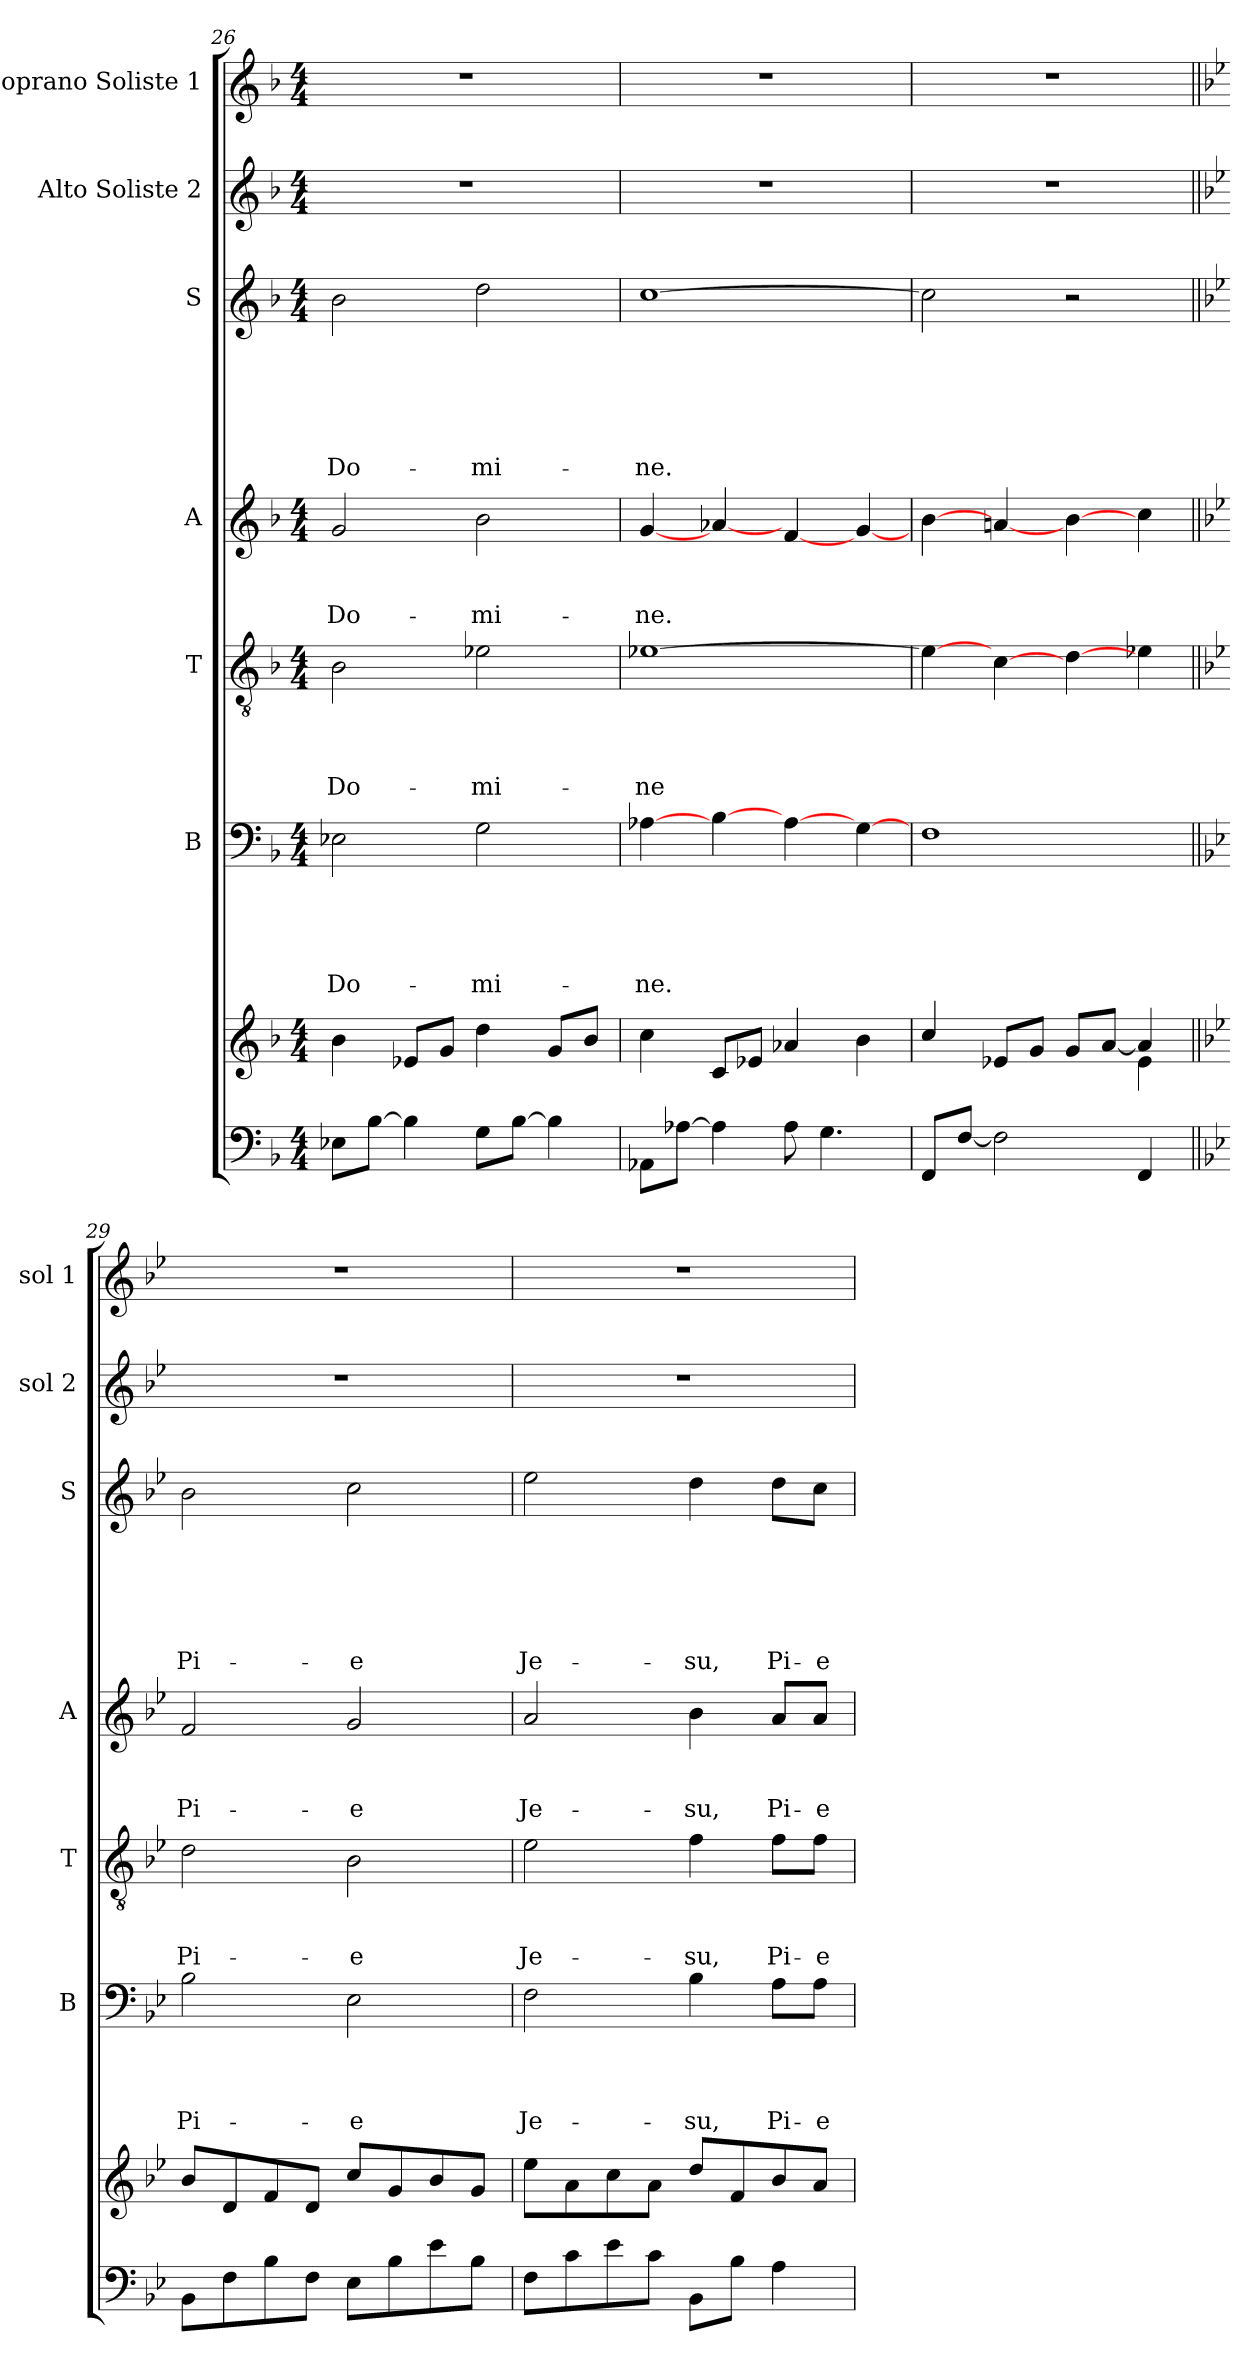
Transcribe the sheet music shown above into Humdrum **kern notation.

**kern	**kern	**kern	**text	**text	**text	**text	**text	**kern	**text	**text	**text	**text	**kern	**text	**text	**text	**kern	**text	**text	**text	**text	**text	**text	**kern	**kern
*part7	*part7	*part6	*part6	*part6	*part6	*part6	*part6	*part5	*part5	*part5	*part5	*part5	*part4	*part4	*part4	*part4	*part3	*part3	*part3	*part3	*part3	*part3	*part3	*part2	*part1
*staff8	*staff7	*staff6	*staff6	*staff6	*staff6	*staff6	*staff6	*staff5	*staff5	*staff5	*staff5	*staff5	*staff4	*staff4	*staff4	*staff4	*staff3	*staff3	*staff3	*staff3	*staff3	*staff3	*staff3	*staff2	*staff1
*	*	*I"B	*	*	*	*	*	*I"T	*	*	*	*	*I"A	*	*	*	*I"S	*	*	*	*	*	*	*I"Alto Soliste 2	*I"Soprano Soliste 1
*	*	*I'B	*	*	*	*	*	*I'T	*	*	*	*	*I'A	*	*	*	*I'S	*	*	*	*	*	*	*I'sol 2	*I'sol 1
*clefF4	*clefG2	*clefF4	*	*	*	*	*	*clefGv2	*	*	*	*	*clefG2	*	*	*	*clefG2	*	*	*	*	*	*	*clefG2	*clefG2
*k[b-]	*k[b-]	*k[b-]	*	*	*	*	*	*k[b-]	*	*	*	*	*k[b-]	*	*	*	*k[b-]	*	*	*	*	*	*	*k[b-]	*k[b-]
*F:	*F:	*F:	*	*	*	*	*	*F:	*	*	*	*	*F:	*	*	*	*F:	*	*	*	*	*	*	*F:	*F:
*M4/4	*M4/4	*M4/4	*	*	*	*	*	*M4/4	*	*	*	*	*M4/4	*	*	*	*M4/4	*	*	*	*	*	*	*M4/4	*M4/4
=26	=26	=26	=26	=26	=26	=26	=26	=26	=26	=26	=26	=26	=26	=26	=26	=26	=26	=26	=26	=26	=26	=26	=26	=26	=26
!	!	!	!	!	!	!	!LO:LY:b	!	!	!	!	!LO:LY:b	!	!	!	!LO:LY:b	!	!	!	!	!	!	!LO:LY:b	!	!
8E-X\L	4b-\	2E-X\	.	.	.	.	Do-	2B-\	.	.	.	Do-	2g/	.	.	Do-	2b-\	.	.	.	.	.	Do-	1r	1r
[8B-\J	.	.	.	.	.	.	.	.	.	.	.	.	.	.	.	.	.	.	.	.	.	.	.	.	.
4B-\]	8e-X/L	.	.	.	.	.	.	.	.	.	.	.	.	.	.	.	.	.	.	.	.	.	.	.	.
.	8g/J	.	.	.	.	.	.	.	.	.	.	.	.	.	.	.	.	.	.	.	.	.	.	.	.
!	!	!	!	!	!	!	!LO:LY:b	!	!	!	!	!LO:LY:b	!	!	!	!LO:LY:b	!	!	!	!	!	!	!LO:LY:b	!	!
8G\L	4dd\	2G\	.	.	.	.	-mi-	2e-X\	.	.	.	-mi-	2b-\	.	.	-mi-	2dd\	.	.	.	.	.	-mi-	.	.
[8B-\J	.	.	.	.	.	.	.	.	.	.	.	.	.	.	.	.	.	.	.	.	.	.	.	.	.
4B-\]	8g/L	.	.	.	.	.	.	.	.	.	.	.	.	.	.	.	.	.	.	.	.	.	.	.	.
.	8b-/J	.	.	.	.	.	.	.	.	.	.	.	.	.	.	.	.	.	.	.	.	.	.	.	.
=27	=27	=27	=27	=27	=27	=27	=27	=27	=27	=27	=27	=27	=27	=27	=27	=27	=27	=27	=27	=27	=27	=27	=27	=27	=27
!	!	!	!	!	!	!	!LO:LY:b	!	!	!	!	!LO:LY:b	!	!	!	!LO:LY:b	!	!	!	!	!	!	!LO:LY:b	!	!
8AA-X\L	4cc\	[4A-X\	.	.	.	.	-ne.	[1e-X	.	.	.	-ne	[4g/	.	.	-ne.	[1cc	.	.	.	.	.	-ne.	1r	1r
[8A-X\J	.	.	.	.	.	.	.	.	.	.	.	.	.	.	.	.	.	.	.	.	.	.	.	.	.
4A-\]	8c/L	[4B-\	.	.	.	.	.	.	.	.	.	.	[4a-X/	.	.	.	.	.	.	.	.	.	.	.	.
.	8e-X/J	.	.	.	.	.	.	.	.	.	.	.	.	.	.	.	.	.	.	.	.	.	.	.	.
8A-\	4a-X/	[4A-\	.	.	.	.	.	.	.	.	.	.	[4f/	.	.	.	.	.	.	.	.	.	.	.	.
4.G\	.	.	.	.	.	.	.	.	.	.	.	.	.	.	.	.	.	.	.	.	.	.	.	.	.
.	4b-\	[4G\	.	.	.	.	.	.	.	.	.	.	[4g/	.	.	.	.	.	.	.	.	.	.	.	.
=28	=28	=28	=28	=28	=28	=28	=28	=28	=28	=28	=28	=28	=28	=28	=28	=28	=28	=28	=28	=28	=28	=28	=28	=28	=28
*	*^	*	*	*	*	*	*	*	*	*	*	*	*	*	*	*	*	*	*	*	*	*	*	*	*
8FF/L	4cc/	2ryy	1F	.	.	.	.	.	4e-\_	.	.	.	.	[4b-\	.	.	.	2cc\]	.	.	.	.	.	.	1r	1r
[8F/J	.	.	.	.	.	.	.	.	.	.	.	.	.	.	.	.	.	.	.	.	.	.	.	.	.	.
2F\]	8e-X/L	.	.	.	.	.	.	.	[4c\	.	.	.	.	[4ani/	.	.	.	.	.	.	.	.	.	.	.	.
.	8g/J	.	.	.	.	.	.	.	.	.	.	.	.	.	.	.	.	.	.	.	.	.	.	.	.	.
.	8g/L	4ryy	.	.	.	.	.	.	[4d\	.	.	.	.	[4b-\	.	.	.	2r	.	.	.	.	.	.	.	.
.	[>8a/J	.	.	.	.	.	.	.	.	.	.	.	.	.	.	.	.	.	.	.	.	.	.	.	.	.
4FF/	4a/]	4e-\	.	.	.	.	.	.	4e-X\	.	.	.	.	4cc\	.	.	.	.	.	.	.	.	.	.	.	.
*	*v	*v	*	*	*	*	*	*	*	*	*	*	*	*	*	*	*	*	*	*	*	*	*	*	*	*
=29||	=29||	=29||	=29||	=29||	=29||	=29||	=29||	=29||	=29||	=29||	=29||	=29||	=29||	=29||	=29||	=29||	=29||	=29||	=29||	=29||	=29||	=29||	=29||	=29||	=29||
*k[b-e-]	*k[b-e-]	*k[b-e-]	*	*	*	*	*	*k[b-e-]	*	*	*	*	*k[b-e-]	*	*	*	*k[b-e-]	*	*	*	*	*	*	*k[b-e-]	*k[b-e-]
*B-:	*B-:	*B-:	*	*	*	*	*	*B-:	*	*	*	*	*B-:	*	*	*	*B-:	*	*	*	*	*	*	*B-:	*B-:
*	*^	*	*	*	*	*	*	*	*	*	*	*	*	*	*	*	*	*	*	*	*	*	*	*	*
!	!	!	!	!	!	!	!LO:LY:b	!	!	!	!	!LO:LY:b	!	!	!	!	!LO:LY:b	!	!	!	!	!	!	!LO:LY:b	!	!
*	*v	*v	*	*	*	*	*	*	*	*	*	*	*	*	*	*	*	*	*	*	*	*	*	*	*	*
8BB-\L	8b-/L	2B-\	.	.	.	Pi-	.	2d\	.	.	Pi-	.	2f/	.	.	Pi-	2b-\	.	.	.	.	.	Pi-	1r	1r
8F\	8d/	.	.	.	.	.	.	.	.	.	.	.	.	.	.	.	.	.	.	.	.	.	.	.	.
8B-\	8f/	.	.	.	.	.	.	.	.	.	.	.	.	.	.	.	.	.	.	.	.	.	.	.	.
8F\J	8d/J	.	.	.	.	.	.	.	.	.	.	.	.	.	.	.	.	.	.	.	.	.	.	.	.
!	!	!	!	!	!	!LO:LY:b	!	!	!	!	!LO:LY:b	!	!	!	!	!LO:LY:b	!	!	!	!	!	!	!LO:LY:b	!	!
8E-\L	8cc/L	2E-\	.	.	.	-e	.	2B-\	.	.	-e	.	2g/	.	.	-e	2cc\	.	.	.	.	.	-e	.	.
8B-\	8g/	.	.	.	.	.	.	.	.	.	.	.	.	.	.	.	.	.	.	.	.	.	.	.	.
8e-\	8b-/	.	.	.	.	.	.	.	.	.	.	.	.	.	.	.	.	.	.	.	.	.	.	.	.
8B-\J	8g/J	.	.	.	.	.	.	.	.	.	.	.	.	.	.	.	.	.	.	.	.	.	.	.	.
!!LO:LB:g=z
=30	=30	=30	=30	=30	=30	=30	=30	=30	=30	=30	=30	=30	=30	=30	=30	=30	=30	=30	=30	=30	=30	=30	=30	=30	=30
!	!	!	!	!	!	!LO:LY:b	!	!	!	!	!LO:LY:b	!	!	!	!	!LO:LY:b	!	!	!	!	!	!	!LO:LY:b	!	!
8F\L	8ee-\L	2F\	.	.	.	Je-	.	2e-\	.	.	Je-	.	2a/	.	.	Je-	2ee-\	.	.	.	.	.	Je-	1r	1r
8c\	8a\	.	.	.	.	.	.	.	.	.	.	.	.	.	.	.	.	.	.	.	.	.	.	.	.
8e-\	8cc\	.	.	.	.	.	.	.	.	.	.	.	.	.	.	.	.	.	.	.	.	.	.	.	.
8c\J	8a\J	.	.	.	.	.	.	.	.	.	.	.	.	.	.	.	.	.	.	.	.	.	.	.	.
!	!	!	!	!	!	!LO:LY:b	!	!	!	!	!LO:LY:b	!	!	!	!	!LO:LY:b	!	!	!	!	!	!	!LO:LY:b	!	!
8BB-\L	8dd/L	4B-\	.	.	.	-su,	.	4f\	.	.	-su,	.	4b-\	.	.	-su,	4dd\	.	.	.	.	.	-su,	.	.
8B-\J	8f/	.	.	.	.	.	.	.	.	.	.	.	.	.	.	.	.	.	.	.	.	.	.	.	.
!	!	!	!	!	!	!LO:LY:b	!	!	!	!	!LO:LY:b	!	!	!	!	!LO:LY:b	!	!	!	!	!	!	!LO:LY:b	!	!
4A\	8b-/	8A\L	.	.	.	Pi-	.	8f\L	.	.	Pi-	.	8a/L	.	.	Pi-	8dd\L	.	.	.	.	.	Pi-	.	.
!	!	!	!	!	!	!LO:LY:b	!	!	!	!	!LO:LY:b	!	!	!	!	!LO:LY:b	!	!	!	!	!	!	!LO:LY:b	!	!
.	8a/J	8A\J	.	.	.	-e	.	8f\J	.	.	-e	.	8a/J	.	.	-e	8cc\J	.	.	.	.	.	-e	.	.
=	=	=	=	=	=	=	=	=	=	=	=	=	=	=	=	=	=	=	=	=	=	=	=	=	=
*-	*-	*-	*-	*-	*-	*-	*-	*-	*-	*-	*-	*-	*-	*-	*-	*-	*-	*-	*-	*-	*-	*-	*-	*-	*-
